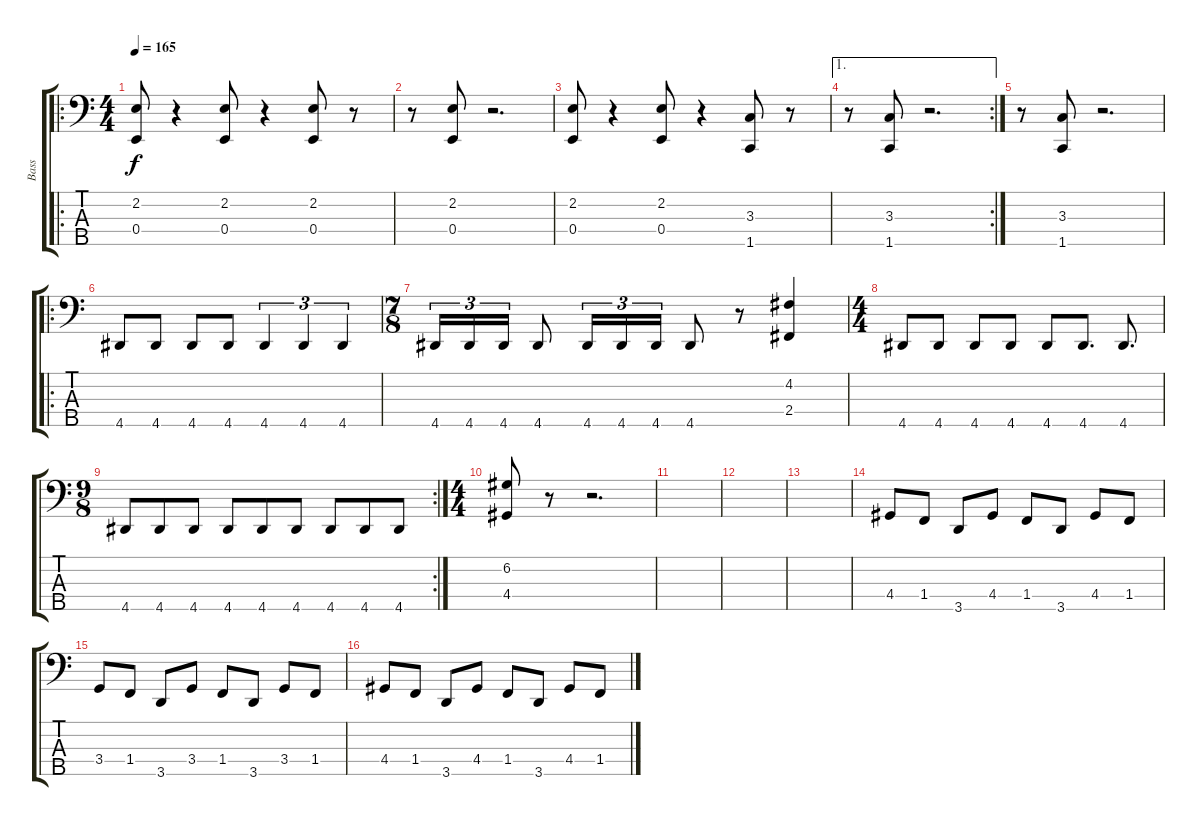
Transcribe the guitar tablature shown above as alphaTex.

\track ("Bass" "Bass") {instrument fretlessbass}
\staff {score tabs}
\tuning (G2 D2 A1 E1 B0) {hide}
\ro
\ts (4 4)
\tempo 165
\clef f4
\ks c
(2.2 0.4).8{dy f} r.4 (2.2 0.4).8 r.4 (2.2 0.4).8 r.8 |
r.8 (2.2 0.4).8 r.2{d} |
(2.2 0.4).8 r.4 (2.2 0.4).8 r.4 (3.3 1.5).8 r.8 |
\ae 1
\rc 2
r.8 (3.3 1.5).8 r.2{d} |
r.8 (3.3 1.5).8 r.2{d} |
\ro
4.5.8 4.5.8 4.5.8 4.5.8 4.5.4{tu (3 2)} 4.5.4{tu (3 2)} 4.5.4{tu (3 2)} |
\ts (7 8)
4.5.16{tu (3 2)} 4.5.16{tu (3 2)} 4.5.16{tu (3 2)} 4.5.8 4.5.16{tu (3 2)} 4.5.16{tu (3 2)} 4.5.16{tu (3 2)} 4.5.8 r.8 (4.2 2.4).4 |
\ts (4 4)
4.5.8 4.5.8 4.5.8 4.5.8 4.5.8 4.5.8{d} 4.5.8{d} |
\rc 2
\ts (9 8)
4.5.8 4.5.8 4.5.8 4.5.8 4.5.8 4.5.8 4.5.8 4.5.8 4.5.8 |
\ts (4 4)
(6.2 4.4).8 r.8 r.2{d} |
|
|
|
4.4.8 1.4.8 3.5.8 4.4.8 1.4.8 3.5.8 4.4.8 1.4.8 |
3.4.8 1.4.8 3.5.8 3.4.8 1.4.8 3.5.8 3.4.8 1.4.8 |
4.4.8 1.4.8 3.5.8 4.4.8 1.4.8 3.5.8 4.4.8 1.4.8
